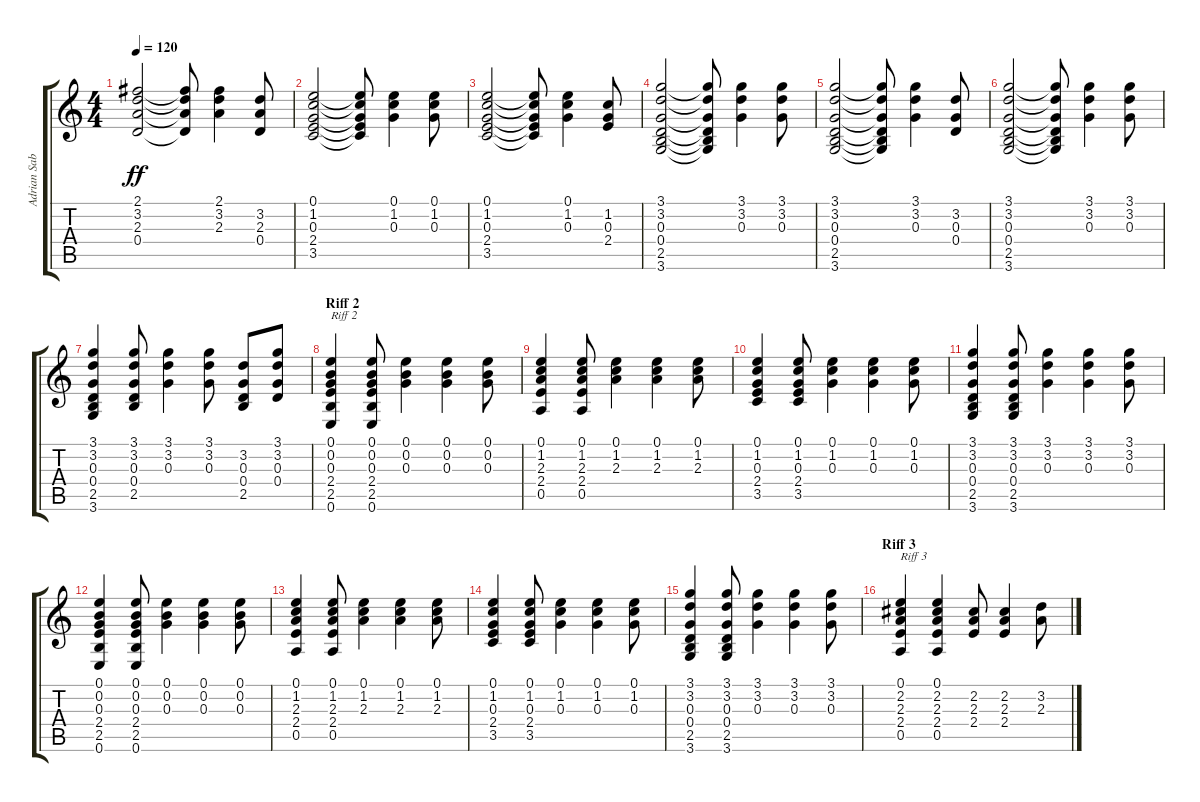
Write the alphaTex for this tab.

\track ("Adrian Sabbath" "Adrian Sab") {instrument acousticguitarsteel}
\staff {score tabs}
\tuning (E4 B3 G3 D3 A2 E2) {hide}
\ts (4 4)
\tempo 120
\clef g2
\ks c
(2.1 3.2 2.3 0.4).2{dy ff} (2.1{t} 3.2{t} 2.3{t} 0.4{t}).8 (2.1 3.2 2.3).4 (3.2 2.3 0.4).8 |
(0.1 1.2 0.3 2.4 3.5).2 (0.1{t} 1.2{t} 0.3{t} 2.4{t} 3.5{t}).8 (0.1 1.2 0.3).4 (0.1 1.2 0.3).8 |
(0.1 1.2 0.3 2.4 3.5).2 (0.1{t} 1.2{t} 0.3{t} 2.4{t} 3.5{t}).8 (0.1 1.2 0.3).4 (1.2 0.3 2.4).8 |
(3.1 3.2 0.3 0.4 2.5 3.6).2 (3.1{t} 3.2{t} 0.3{t} 0.4{t} 2.5{t} 3.6{t}).8 (3.1 3.2 0.3).4 (3.1 3.2 0.3).8 |
(3.1 3.2 0.3 0.4 2.5 3.6).2 (3.1{t} 3.2{t} 0.3{t} 0.4{t} 2.5{t} 3.6{t}).8 (3.1 3.2 0.3).4 (3.2 0.3 0.4).8 |
(3.1 3.2 0.3 0.4 2.5 3.6).2 (3.1{t} 3.2{t} 0.3{t} 0.4{t} 2.5{t} 3.6{t}).8 (3.1 3.2 0.3).4 (3.1 3.2 0.3).8 |
(3.1 3.2 0.3 0.4 2.5 3.6).4 (3.1 3.2 0.3 0.4 2.5).8 (3.1 3.2 0.3).4 (3.1 3.2 0.3).8 (3.2 0.3 0.4 2.5).8 (3.1 3.2 0.3 0.4).8 |
\section ("" "Riff 2")
(0.1 0.2 0.3 2.4 2.5 0.6).4{txt "Riff 2"} (0.1 0.2 0.3 2.4 2.5 0.6).8 (0.1 0.2 0.3).4 (0.1 0.2 0.3).4 (0.1 0.2 0.3).8 |
(0.1 1.2 2.3 2.4 0.5).4 (0.1 1.2 2.3 2.4 0.5).8 (0.1 1.2 2.3).4 (0.1 1.2 2.3).4 (0.1 1.2 2.3).8 |
(0.1 1.2 0.3 2.4 3.5).4 (0.1 1.2 0.3 2.4 3.5).8 (0.1 1.2 0.3).4 (0.1 1.2 0.3).4 (0.1 1.2 0.3).8 |
(3.1 3.2 0.3 0.4 2.5 3.6).4 (3.1 3.2 0.3 0.4 2.5 3.6).8 (3.1 3.2 0.3).4 (3.1 3.2 0.3).4 (3.1 3.2 0.3).8 |
(0.1 0.2 0.3 2.4 2.5 0.6).4 (0.1 0.2 0.3 2.4 2.5 0.6).8 (0.1 0.2 0.3).4 (0.1 0.2 0.3).4 (0.1 0.2 0.3).8 |
(0.1 1.2 2.3 2.4 0.5).4 (0.1 1.2 2.3 2.4 0.5).8 (0.1 1.2 2.3).4 (0.1 1.2 2.3).4 (0.1 1.2 2.3).8 |
(0.1 1.2 0.3 2.4 3.5).4 (0.1 1.2 0.3 2.4 3.5).8 (0.1 1.2 0.3).4 (0.1 1.2 0.3).4 (0.1 1.2 0.3).8 |
(3.1 3.2 0.3 0.4 2.5 3.6).4 (3.1 3.2 0.3 0.4 2.5 3.6).8 (3.1 3.2 0.3).4 (3.1 3.2 0.3).4 (3.1 3.2 0.3).8 |
\section ("" "Riff 3")
(0.1 2.2 2.3 2.4 0.5).4{txt "Riff 3"} (0.1 2.2 2.3 2.4 0.5).4 (2.2 2.3 2.4).8 (2.2 2.3 2.4).4 (3.2 2.3).8
